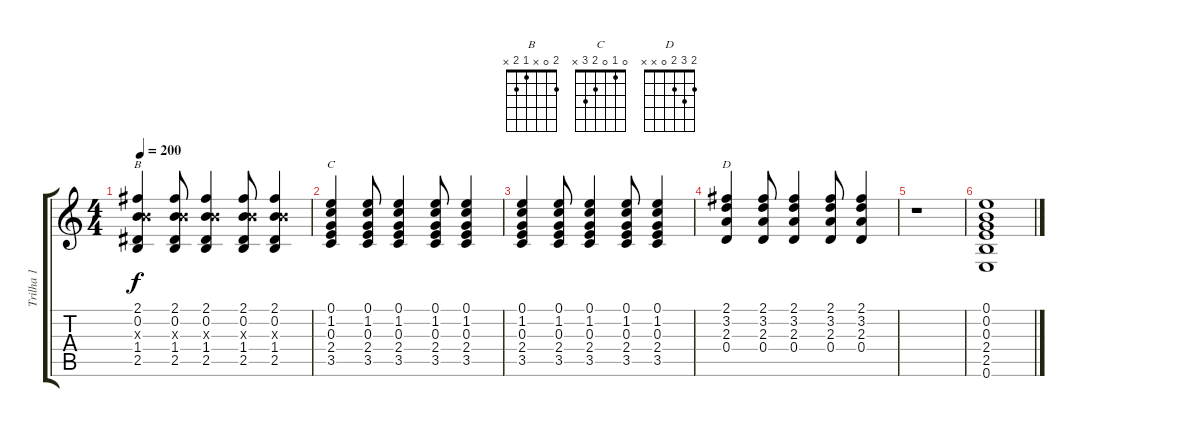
\track ("Trilha 1" "Trilha 1") {instrument electricguitarclean}
\staff {score tabs}
\tuning (E4 B3 G3 D3 A2 E2) {hide}
\chord ("B" 2 0 x 1 2 x)
\chord ("C" 0 1 0 2 3 x)
\chord ("D" 2 3 2 0 x x)
\ts (4 4)
\tempo 200
\clef g2
\ks c
(2.1 0.2 4.3{x} 1.4 2.5).4{ch "B" dy f} (2.1 0.2 4.3{x} 1.4 2.5).8 (2.1 0.2 4.3{x} 1.4 2.5).4 (2.1 0.2 4.3{x} 1.4 2.5).8 (2.1 0.2 4.3{x} 1.4 2.5).4 |
(0.1 1.2 0.3 2.4 3.5).4{ch "C"} (0.1 1.2 0.3 2.4 3.5).8 (0.1 1.2 0.3 2.4 3.5).4 (0.1 1.2 0.3 2.4 3.5).8 (0.1 1.2 0.3 2.4 3.5).4 |
(0.1 1.2 0.3 2.4 3.5).4 (0.1 1.2 0.3 2.4 3.5).8 (0.1 1.2 0.3 2.4 3.5).4 (0.1 1.2 0.3 2.4 3.5).8 (0.1 1.2 0.3 2.4 3.5).4 |
(2.1 3.2 2.3 0.4).4{ch "D"} (2.1 3.2 2.3 0.4).8 (2.1 3.2 2.3 0.4).4 (2.1 3.2 2.3 0.4).8 (2.1 3.2 2.3 0.4).4 |
r.1 |
(0.1 0.2 0.3 2.4 2.5 0.6).1
